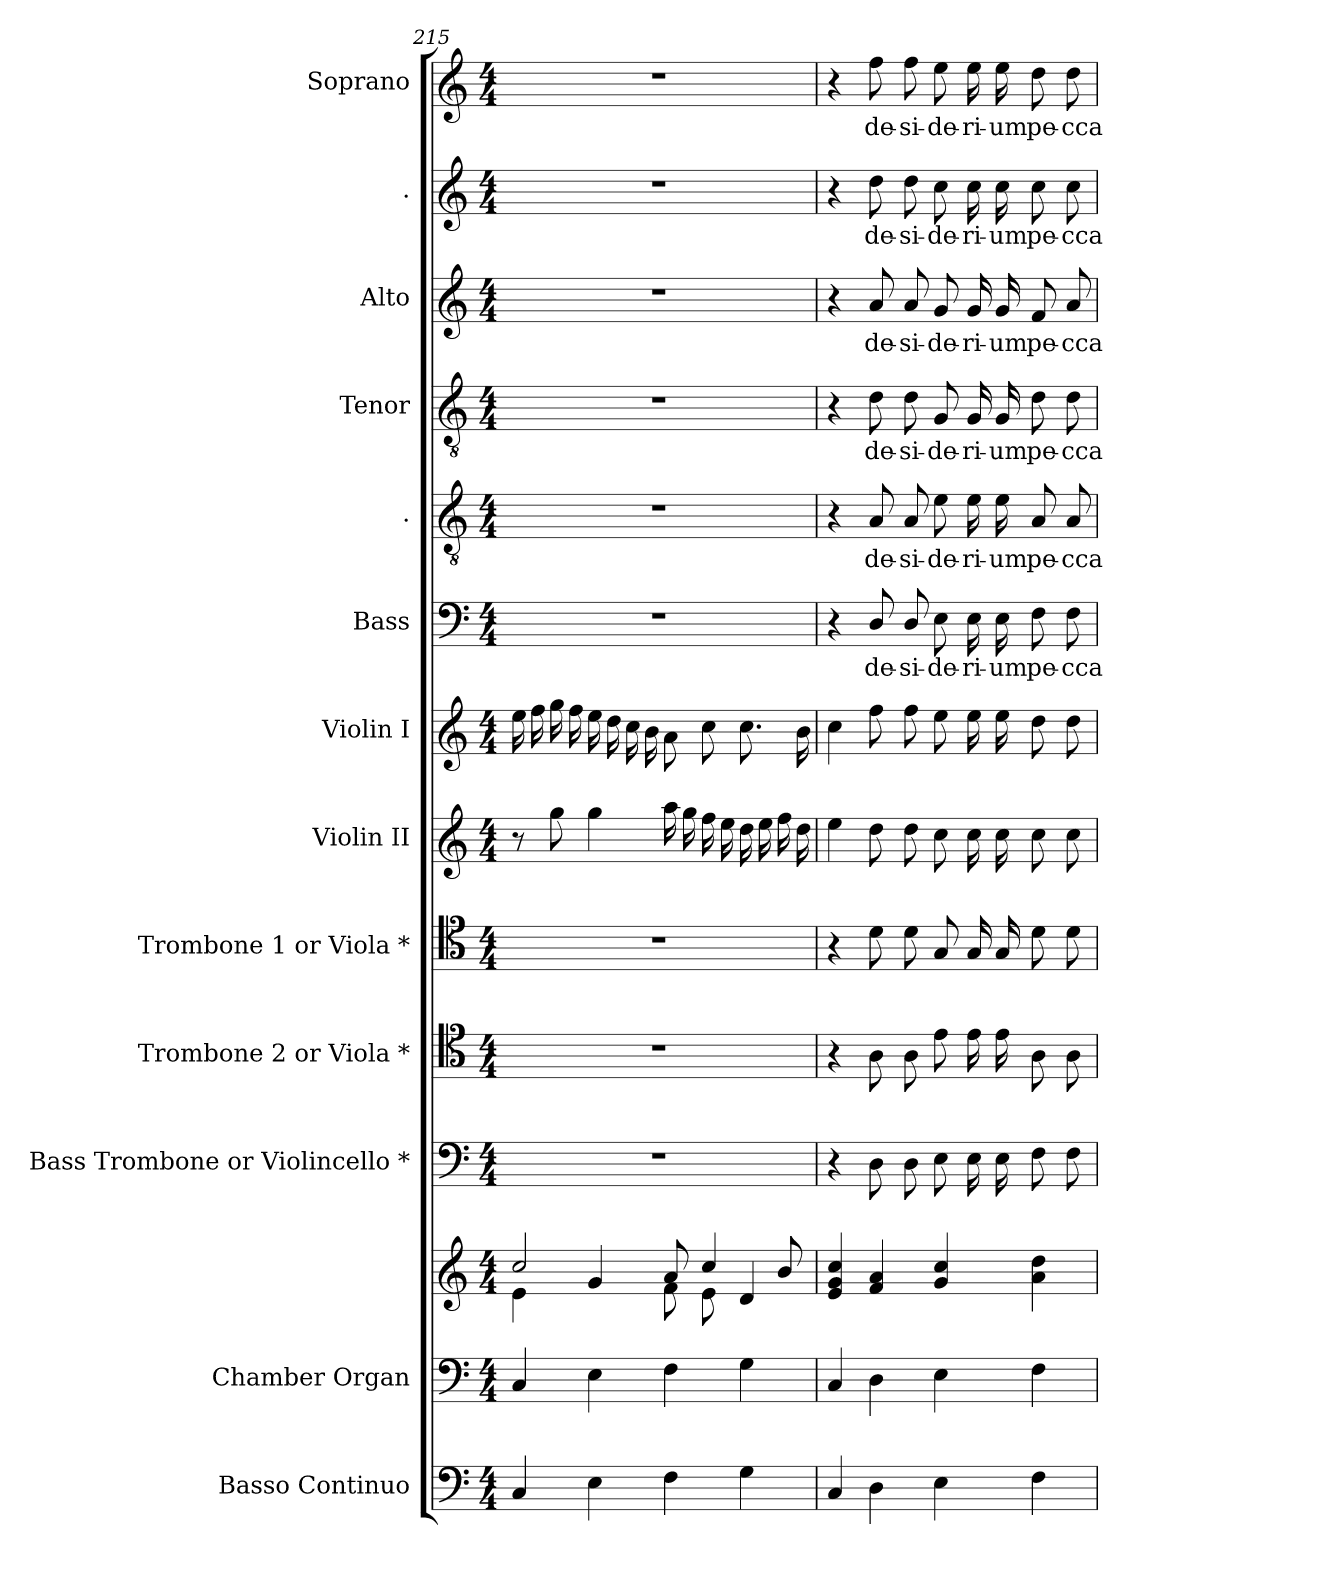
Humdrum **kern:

**kern	**kern	**kern	**kern	**kern	**kern	**kern	**kern	**kern	**text	**kern	**text	**kern	**text	**kern	**text	**kern	**text	**kern	**text
*part13	*part12	*part12	*part11	*part10	*part9	*part8	*part7	*part6	*part6	*part5	*part5	*part4	*part4	*part3	*part3	*part2	*part2	*part1	*part1
*staff14	*staff13	*staff12	*staff11	*staff10	*staff9	*staff8	*staff7	*staff6	*staff6	*staff5	*staff5	*staff4	*staff4	*staff3	*staff3	*staff2	*staff2	*staff1	*staff1
*I"Basso  Continuo	*I"Chamber  Organ	*	*I"Bass Trombone or Violincello *	*I"Trombone 2 or Viola *	*I"Trombone 1 or Viola *	*I"Violin II	*I"Violin I	*I"Bass	*	*I".	*	*I"Tenor	*	*I"Alto	*	*I".	*	*I"Soprano	*
*I'B Cont	*I'Org.	*	*I'B. Tbn.	*I'Tbn 2	*I'Tbn 1	*I'Vln. II	*I'Vln. I	*I'B.	*	*	*	*I'T,	*	*I'A.	*	*	*	*I'S.	*
!!LO:PB:g=z
*clefF4	*clefF4	*clefG2	*clefF4	*clefC4	*clefC4	*clefG2	*clefG2	*clefF4	*	*clefGv2	*	*clefGv2	*	*clefG2	*	*clefG2	*	*clefG2	*
*ITrd7c12	*	*	*	*	*	*	*	*	*	*ITrd7c12	*	*ITrd7c12	*	*	*	*	*	*	*
*k[]	*k[]	*k[]	*k[]	*k[]	*k[]	*k[]	*k[]	*k[]	*	*k[]	*	*k[]	*	*k[]	*	*k[]	*	*k[]	*
*C:	*C:	*C:	*C:	*C:	*C:	*C:	*C:	*C:	*	*C:	*	*C:	*	*C:	*	*C:	*	*C:	*
*M4/4	*M4/4	*M4/4	*M4/4	*M4/4	*M4/4	*M4/4	*M4/4	*M4/4	*	*M4/4	*	*M4/4	*	*M4/4	*	*M4/4	*	*M4/4	*
=215	=215	=215	=215	=215	=215	=215	=215	=215	=215	=215	=215	=215	=215	=215	=215	=215	=215	=215	=215
*	*	*^	*	*	*	*	*	*	*	*	*	*	*	*	*	*	*	*	*
4CCi/	4Ci/	2cci/	4ei\	1r	1r	1r	8r	16eei\	1r	.	1r	.	1r	.	1r	.	1r	.	1r	.
.	.	.	.	.	.	.	.	16ffi\	.	.	.	.	.	.	.	.	.	.	.	.
.	.	.	.	.	.	.	8ggi\	16ggi\	.	.	.	.	.	.	.	.	.	.	.	.
.	.	.	.	.	.	.	.	16ffi\	.	.	.	.	.	.	.	.	.	.	.	.
4EEi\	4Ei\	.	4gi/	.	.	.	4ggi\	16eei\	.	.	.	.	.	.	.	.	.	.	.	.
.	.	.	.	.	.	.	.	16ddi\	.	.	.	.	.	.	.	.	.	.	.	.
.	.	.	.	.	.	.	.	16cci\	.	.	.	.	.	.	.	.	.	.	.	.
.	.	.	.	.	.	.	.	16bi\	.	.	.	.	.	.	.	.	.	.	.	.
4FFi\	4Fi\	8ai/	8fi\	.	.	.	16aai\	8ai\	.	.	.	.	.	.	.	.	.	.	.	.
.	.	.	.	.	.	.	16ggi\	.	.	.	.	.	.	.	.	.	.	.	.	.
.	.	4cci/	8ei\	.	.	.	16ffi\	8cci\	.	.	.	.	.	.	.	.	.	.	.	.
.	.	.	.	.	.	.	16eei\	.	.	.	.	.	.	.	.	.	.	.	.	.
4GGi\	4Gi\	.	4di/	.	.	.	16ddi\	8.cci\	.	.	.	.	.	.	.	.	.	.	.	.
.	.	.	.	.	.	.	16eei\	.	.	.	.	.	.	.	.	.	.	.	.	.
.	.	8bi/	.	.	.	.	16ffi\	.	.	.	.	.	.	.	.	.	.	.	.	.
.	.	.	.	.	.	.	16ddi\	16bi\	.	.	.	.	.	.	.	.	.	.	.	.
*	*	*v	*v	*	*	*	*	*	*	*	*	*	*	*	*	*	*	*	*	*
=216	=216	=216	=216	=216	=216	=216	=216	=216	=216	=216	=216	=216	=216	=216	=216	=216	=216	=216	=216
4CCi/	4Ci/	4ei/ 4gi 4cci	4r	4r	4r	4eei\	4cci\	4r	.	4r	.	4r	.	4r	.	4r	.	4r	.
!	!	!	!	!	!	!	!	!	!LO:LY:b:color=#000000	!	!	!	!	!	!	!	!	!	!
!	!	!	!	!	!	!	!	!	!	!	!LO:LY:b:color=#000000	!	!	!	!	!	!	!	!
!	!	!	!	!	!	!	!	!	!	!	!	!	!LO:LY:b:color=#000000	!	!	!	!	!	!
!	!	!	!	!	!	!	!	!	!	!	!	!	!	!	!LO:LY:b:color=#000000	!	!	!	!
!	!	!	!	!	!	!	!	!	!	!	!	!	!	!	!	!	!LO:LY:b:color=#000000	!	!
!	!	!	!	!	!	!	!	!	!	!	!	!	!	!	!	!	!	!	!LO:LY:b:color=#000000
4DDi\	4Di\	4fi/ 4ai	8Di\	8Ai\	8di\	8ddi\	8ffi\	8Di/	de-	8AAi/	de-	8Di\	de-	8ai/	de-	8ddi\	de-	8ffi\	de-
!	!	!	!	!	!	!	!	!	!LO:LY:b:color=#000000	!	!	!	!	!	!	!	!	!	!
!	!	!	!	!	!	!	!	!	!	!	!LO:LY:b:color=#000000	!	!	!	!	!	!	!	!
!	!	!	!	!	!	!	!	!	!	!	!	!	!LO:LY:b:color=#000000	!	!	!	!	!	!
!	!	!	!	!	!	!	!	!	!	!	!	!	!	!	!LO:LY:b:color=#000000	!	!	!	!
!	!	!	!	!	!	!	!	!	!	!	!	!	!	!	!	!	!LO:LY:b:color=#000000	!	!
!	!	!	!	!	!	!	!	!	!	!	!	!	!	!	!	!	!	!	!LO:LY:b:color=#000000
.	.	.	8Di\	8Ai\	8di\	8ddi\	8ffi\	8Di/	-si-	8AAi/	-si-	8Di\	-si-	8ai/	-si-	8ddi\	-si-	8ffi\	-si-
!	!	!	!	!	!	!	!	!	!LO:LY:b:color=#000000	!	!	!	!	!	!	!	!	!	!
!	!	!	!	!	!	!	!	!	!	!	!LO:LY:b:color=#000000	!	!	!	!	!	!	!	!
!	!	!	!	!	!	!	!	!	!	!	!	!	!LO:LY:b:color=#000000	!	!	!	!	!	!
!	!	!	!	!	!	!	!	!	!	!	!	!	!	!	!LO:LY:b:color=#000000	!	!	!	!
!	!	!	!	!	!	!	!	!	!	!	!	!	!	!	!	!	!LO:LY:b:color=#000000	!	!
!	!	!	!	!	!	!	!	!	!	!	!	!	!	!	!	!	!	!	!LO:LY:b:color=#000000
4EEi\	4Ei\	4gi/ 4cci	8Ei\	8ei\	8Gi/	8cci\	8eei\	8Ei\	-de-	8Ei\	-de-	8GGi/	-de-	8gi/	-de-	8cci\	-de-	8eei\	-de-
!	!	!	!	!	!	!	!	!	!LO:LY:b:color=#000000	!	!	!	!	!	!	!	!	!	!
!	!	!	!	!	!	!	!	!	!	!	!LO:LY:b:color=#000000	!	!	!	!	!	!	!	!
!	!	!	!	!	!	!	!	!	!	!	!	!	!LO:LY:b:color=#000000	!	!	!	!	!	!
!	!	!	!	!	!	!	!	!	!	!	!	!	!	!	!LO:LY:b:color=#000000	!	!	!	!
!	!	!	!	!	!	!	!	!	!	!	!	!	!	!	!	!	!LO:LY:b:color=#000000	!	!
!	!	!	!	!	!	!	!	!	!	!	!	!	!	!	!	!	!	!	!LO:LY:b:color=#000000
.	.	.	16Ei\	16ei\	16Gi/	16cci\	16eei\	16Ei\	-ri-	16Ei\	-ri-	16GGi/	-ri-	16gi/	-ri-	16cci\	-ri-	16eei\	-ri-
!	!	!	!	!	!	!	!	!	!LO:LY:b:color=#000000	!	!	!	!	!	!	!	!	!	!
!	!	!	!	!	!	!	!	!	!	!	!LO:LY:b:color=#000000	!	!	!	!	!	!	!	!
!	!	!	!	!	!	!	!	!	!	!	!	!	!LO:LY:b:color=#000000	!	!	!	!	!	!
!	!	!	!	!	!	!	!	!	!	!	!	!	!	!	!LO:LY:b:color=#000000	!	!	!	!
!	!	!	!	!	!	!	!	!	!	!	!	!	!	!	!	!	!LO:LY:b:color=#000000	!	!
!	!	!	!	!	!	!	!	!	!	!	!	!	!	!	!	!	!	!	!LO:LY:b:color=#000000
.	.	.	16Ei\	16ei\	16Gi/	16cci\	16eei\	16Ei\	-um	16Ei\	-um	16GGi/	-um	16gi/	-um	16cci\	-um	16eei\	-um
!	!	!	!	!	!	!	!	!	!LO:LY:b:color=#000000	!	!	!	!	!	!	!	!	!	!
!	!	!	!	!	!	!	!	!	!	!	!LO:LY:b:color=#000000	!	!	!	!	!	!	!	!
!	!	!	!	!	!	!	!	!	!	!	!	!	!LO:LY:b:color=#000000	!	!	!	!	!	!
!	!	!	!	!	!	!	!	!	!	!	!	!	!	!	!LO:LY:b:color=#000000	!	!	!	!
!	!	!	!	!	!	!	!	!	!	!	!	!	!	!	!	!	!LO:LY:b:color=#000000	!	!
!	!	!	!	!	!	!	!	!	!	!	!	!	!	!	!	!	!	!	!LO:LY:b:color=#000000
4FFi\	4Fi\	4ai\ 4ddi	8Fi\	8Ai\	8di\	8cci\	8ddi\	8Fi\	pe-	8AAi/	pe-	8Di\	pe-	8fi/	pe-	8cci\	pe-	8ddi\	pe-
!	!	!	!	!	!	!	!	!	!LO:LY:b:color=#000000	!	!	!	!	!	!	!	!	!	!
!	!	!	!	!	!	!	!	!	!	!	!LO:LY:b:color=#000000	!	!	!	!	!	!	!	!
!	!	!	!	!	!	!	!	!	!	!	!	!	!LO:LY:b:color=#000000	!	!	!	!	!	!
!	!	!	!	!	!	!	!	!	!	!	!	!	!	!	!LO:LY:b:color=#000000	!	!	!	!
!	!	!	!	!	!	!	!	!	!	!	!	!	!	!	!	!	!LO:LY:b:color=#000000	!	!
!	!	!	!	!	!	!	!	!	!	!	!	!	!	!	!	!	!	!	!LO:LY:b:color=#000000
.	.	.	8Fi\	8Ai\	8di\	8cci\	8ddi\	8Fi\	-cca-	8AAi/	-cca-	8Di\	-cca-	8ai/	-cca-	8cci\	-cca-	8ddi\	-cca-
=	=	=	=	=	=	=	=	=	=	=	=	=	=	=	=	=	=	=	=
*-	*-	*-	*-	*-	*-	*-	*-	*-	*-	*-	*-	*-	*-	*-	*-	*-	*-	*-	*-
